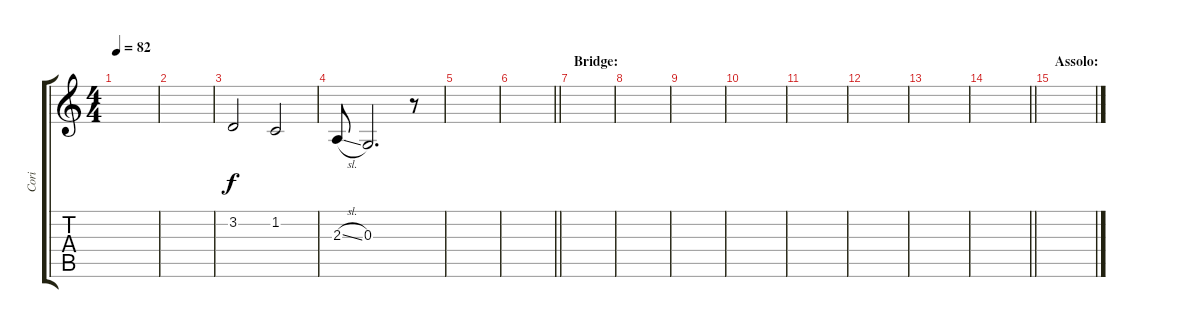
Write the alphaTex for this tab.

\track ("Cori" "Cori") {instrument clarinet}
\staff {score tabs}
\tuning (E4 B3 G3 D3 A2 E2) {hide}
\ts (4 4)
\tempo 82
\clef g2
\ks c
|
|
3.2.2 1.2.2 |
2.3{sl}.8 0.3.2{d} r.8 |
|
\barLineRight lightlight
|
\section ("" "Bridge:")
|
|
|
|
|
|
|
\barLineRight lightlight
|
\section ("" "Assolo:")
